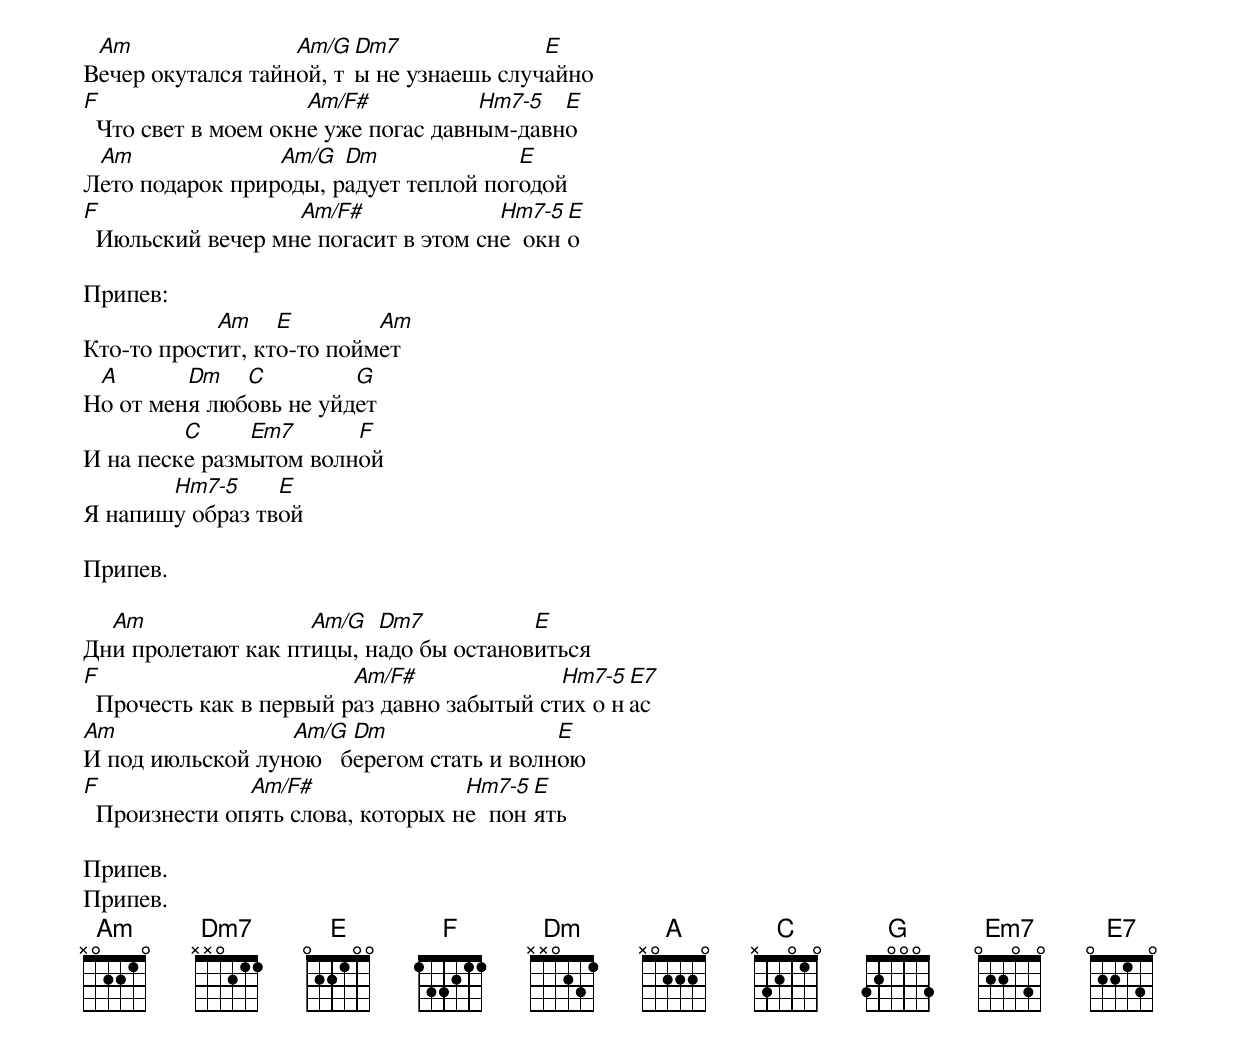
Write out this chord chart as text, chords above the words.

 Am                Am/G Dm7              E
Вечер окутался тайной, ты не узнаешь случайно
F                    Am/F#           Hm7-5  E
  Что свет в моем окне уже погас давным-давно
 Am              Am/G  Dm              E
Лето подарок природы, радует теплой погодой
F                  Am/F#              Hm7-5 E
  Июльский вечер мне погасит в этом сне  окно

Припев:
            Am    E        Am
Кто-то простит, кто-то поймет
 A       Dm   C         G
Но от меня любовь не уйдет
         C     Em7      F
И на песке размытом волной
       Hm7-5     E
Я напишу образ твой

Припев.

  Am                Am/G  Dm7           E
Дни пролетают как птицы, надо бы остановиться
F                        Am/F#              Hm7-5 E7
  Прочесть как в первый раз давно забытый стих о нас
Am                Am/G  Dm                 E
И под июльской луною   берегом стать и волною
F              Am/F#               Hm7-5 E
  Произнести опять слова, которых не  понять

Припев.
Припев.
